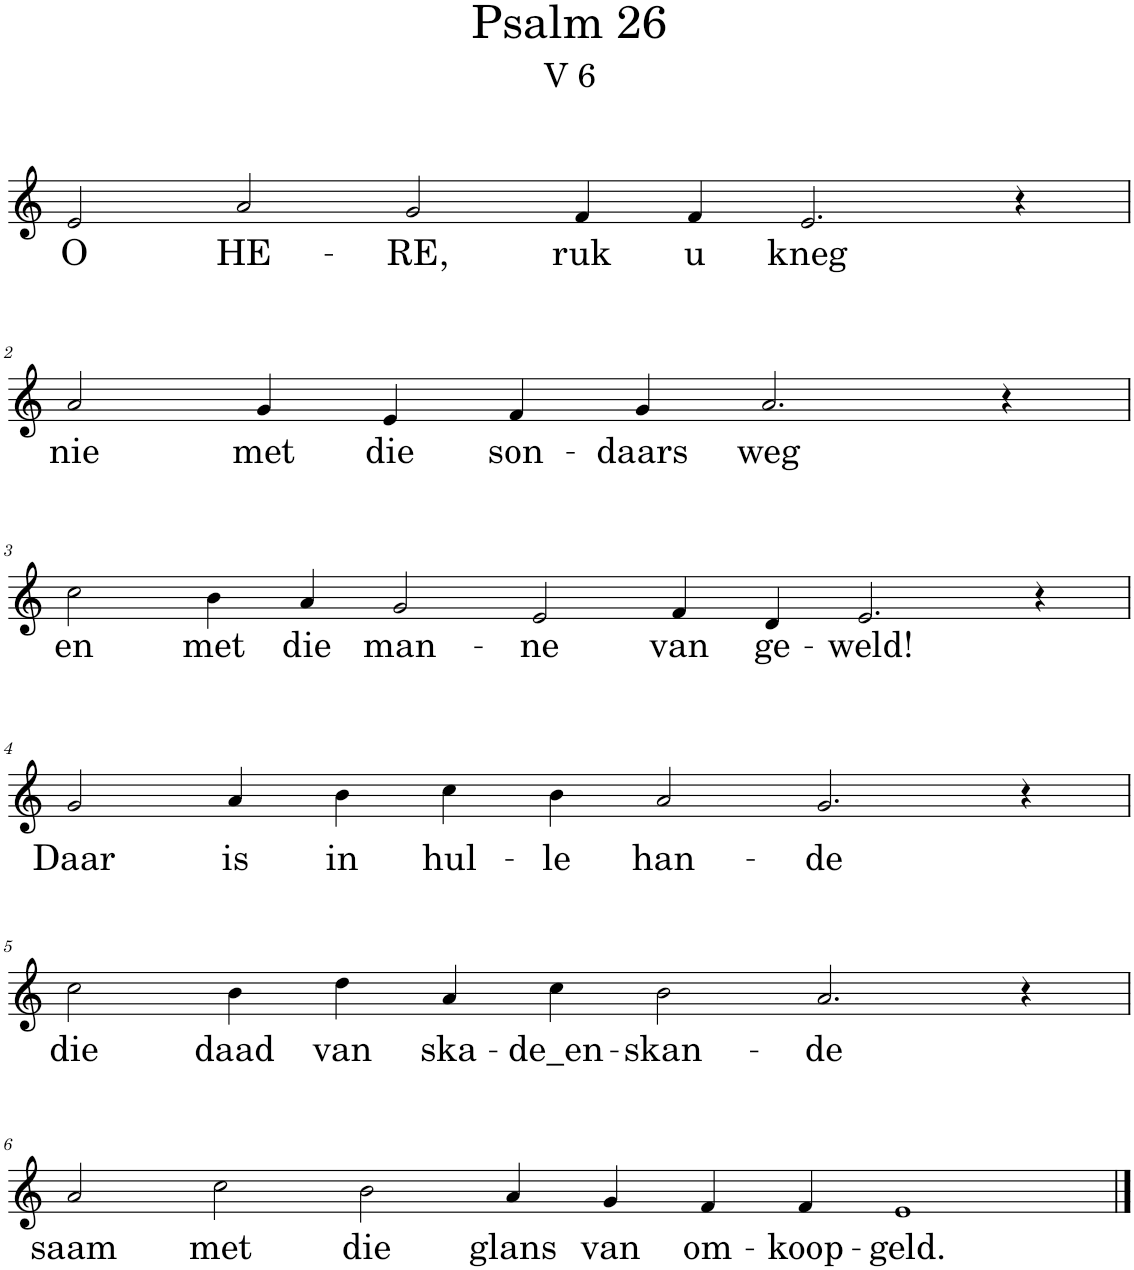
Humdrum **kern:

**kern	**text
*part1	*part1
*staff1	*staff1
*I"Pipe Organ	*
*I'Org.	*
*clefG2	*
*k[]	*
*M12/4	*
=1	=1
!	!LO:LY:b
2e/	O
!	!LO:LY:b
2a/	HE-
!	!LO:LY:b
2g/	-RE,
!	!LO:LY:b
4f/	ruk
!	!LO:LY:b
4f/	u
!	!LO:LY:b
2.e/	kneg
4r	.
!!LO:LB:g=z
=2	=2
*M10/4	*
!	!LO:LY:b
2a/	nie
!	!LO:LY:b
4g/	met
!	!LO:LY:b
4e/	die
!	!LO:LY:b
4f/	son-
!	!LO:LY:b
4g/	-daars
!	!LO:LY:b
2.a/	weg
4r	.
!!LO:LB:g=z
=3	=3
*M14/4	*
!	!LO:LY:b
2cc\	en
!	!LO:LY:b
4b\	met
!	!LO:LY:b
4a/	die
!	!LO:LY:b
2g/	man-
!	!LO:LY:b
2e/	-ne
!	!LO:LY:b
4f/	van
!	!LO:LY:b
4d/	ge-
!	!LO:LY:b
2.e/	-weld!
4r	.
!!LO:LB:g=z
=4	=4
*M12/4	*
!	!LO:LY:b
2g/	Daar
!	!LO:LY:b
4a/	is
!	!LO:LY:b
4b\	in
!	!LO:LY:b
4cc\	hul-
!	!LO:LY:b
4b\	-le
!	!LO:LY:b
2a/	han-
!	!LO:LY:b
2.g/	-de
4r	.
!!LO:LB:g=z
=5	=5
!	!LO:LY:b
2cc\	die
!	!LO:LY:b
4b\	daad
!	!LO:LY:b
4dd\	van
!	!LO:LY:b
4a/	ska-
!	!LO:LY:b
4cc\	-de_en-
!	!LO:LY:b
2b\	-skan-
!	!LO:LY:b
2.a/	-de
4r	.
!!LO:LB:g=z
=6	=6
*M14/4	*
!	!LO:LY:b
2a/	saam
!	!LO:LY:b
2cc\	met
!	!LO:LY:b
2b\	die
!	!LO:LY:b
4a/	glans
!	!LO:LY:b
4g/	van
!	!LO:LY:b
4f/	om-
!	!LO:LY:b
4f/	-koop-
!	!LO:LY:b
1e	-geld.
==	==
*-	*-
